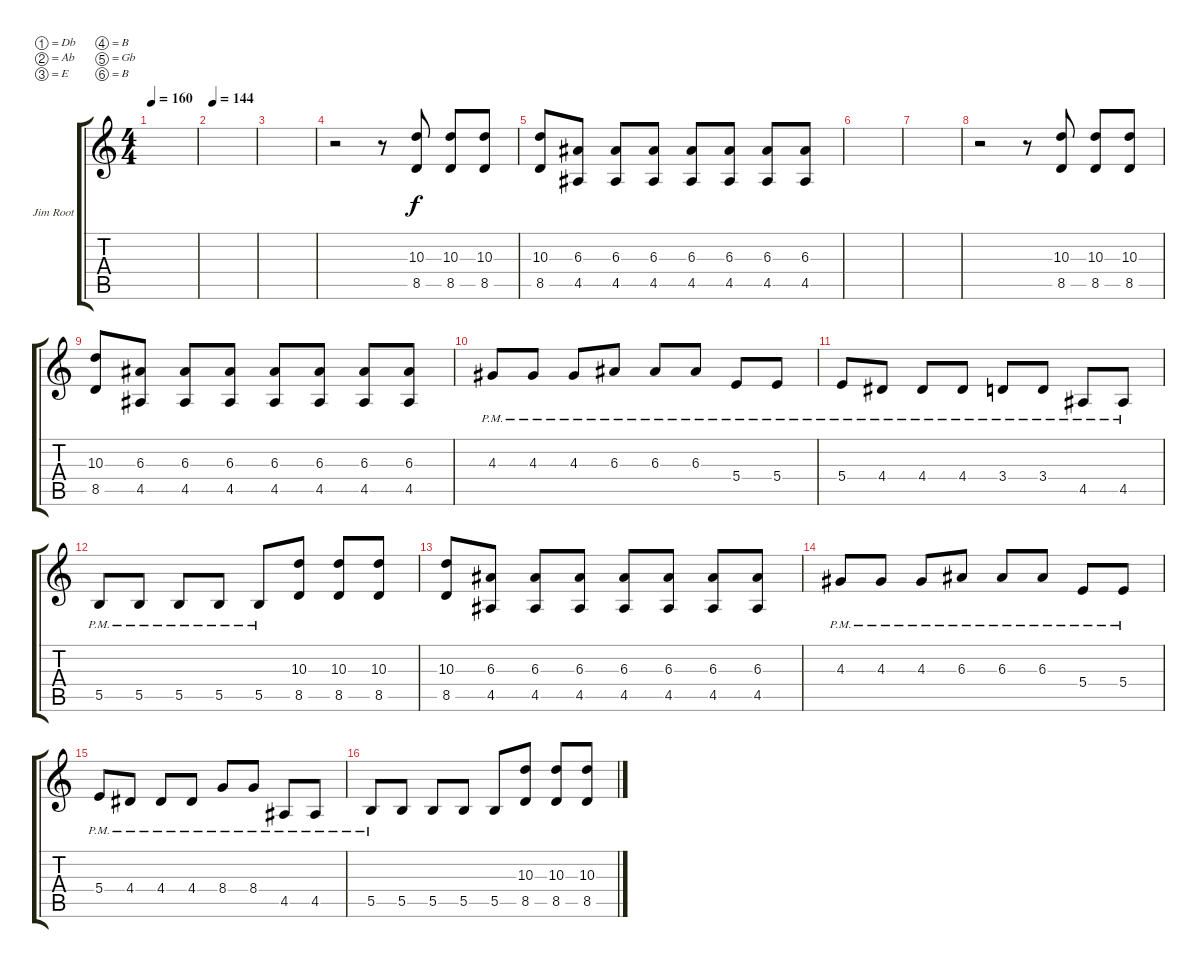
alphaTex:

\defaultSystemsLayout 4
\bracketExtendMode groupsimilarinstruments
\firstSystemTrackNameOrientation horizontal
\otherSystemsTrackNameOrientation horizontal
\track ("Jim Root" "Jim Root") {instrument acousticguitarsteel}
\staff {score tabs}
\tuning (Db4 Ab3 E3 B2 Gb2 B1)
\ts (4 4)
\tempo 160
\clef g2
\ks c
|
\tempo (144 0.0465116)
|
|
r.2 r.8 (8.5 10.3).8 (8.5 10.3).8 (8.5 10.3).8 |
(8.5 10.3).8 (4.5 6.3).8 (4.5 6.3).8 (4.5 6.3).8 (4.5 6.3).8 (4.5 6.3).8 (4.5 6.3).8 (4.5 6.3).8 |
|
|
r.2 r.8 (8.5 10.3).8 (8.5 10.3).8 (8.5 10.3).8 |
(8.5 10.3).8 (4.5 6.3).8 (4.5 6.3).8 (4.5 6.3).8 (4.5 6.3).8 (4.5 6.3).8 (4.5 6.3).8 (4.5 6.3).8 |
4.3{pm}.8 4.3{pm}.8 4.3{pm}.8 6.3{pm}.8 6.3{pm}.8 6.3{pm}.8 5.4{pm}.8 5.4{pm}.8 |
5.4{pm}.8 4.4{pm}.8 4.4{pm}.8 4.4{pm}.8 3.4{pm}.8 3.4{pm}.8 4.5{pm}.8 4.5{pm}.8 |
5.5{pm}.8 5.5{pm}.8 5.5{pm}.8 5.5{pm}.8 5.5{pm}.8 (8.5 10.3).8 (8.5 10.3).8 (8.5 10.3).8 |
(8.5 10.3).8 (4.5 6.3).8 (4.5 6.3).8 (4.5 6.3).8 (4.5 6.3).8 (4.5 6.3).8 (4.5 6.3).8 (4.5 6.3).8 |
4.3{pm}.8 4.3{pm}.8 4.3{pm}.8 6.3{pm}.8 6.3{pm}.8 6.3{pm}.8 5.4{pm}.8 5.4{pm}.8 |
5.4{pm}.8 4.4{pm}.8 4.4{pm}.8 4.4{pm}.8 8.4{pm}.8 8.4{pm}.8 4.5{pm}.8 4.5{pm}.8 |
5.5{pm}.8 5.5.8 5.5.8 5.5.8 5.5.8 (8.5 10.3).8 (8.5 10.3).8 (8.5 10.3).8
